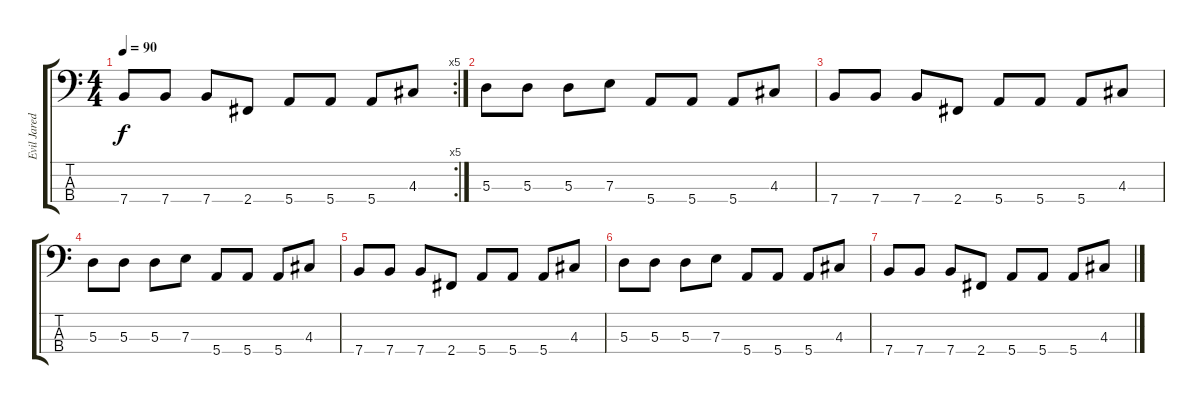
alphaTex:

\track ("Evil Jared Hasselhoff" "Evil Jared") {instrument electricbasspick}
\staff {score tabs}
\tuning (G2 D2 A1 E1) {hide}
\rc 5
\ts (4 4)
\tempo 90
\clef f4
\ks c
7.4.8{dy f} 7.4.8 7.4.8 2.4.8 5.4.8 5.4.8 5.4.8 4.3.8 |
5.3.8{volume 12} 5.3.8 5.3.8 7.3.8 5.4.8 5.4.8 5.4.8 4.3.8 |
7.4.8{volume 10} 7.4.8 7.4.8 2.4.8 5.4.8 5.4.8 5.4.8 4.3.8 |
5.3.8{volume 8} 5.3.8 5.3.8 7.3.8 5.4.8 5.4.8 5.4.8 4.3.8 |
7.4.8{volume 6} 7.4.8 7.4.8 2.4.8 5.4.8 5.4.8 5.4.8 4.3.8 |
5.3.8{volume 4} 5.3.8 5.3.8 7.3.8 5.4.8 5.4.8 5.4.8 4.3.8 |
7.4.8{volume 2} 7.4.8 7.4.8 2.4.8 5.4.8 5.4.8 5.4.8 4.3.8
